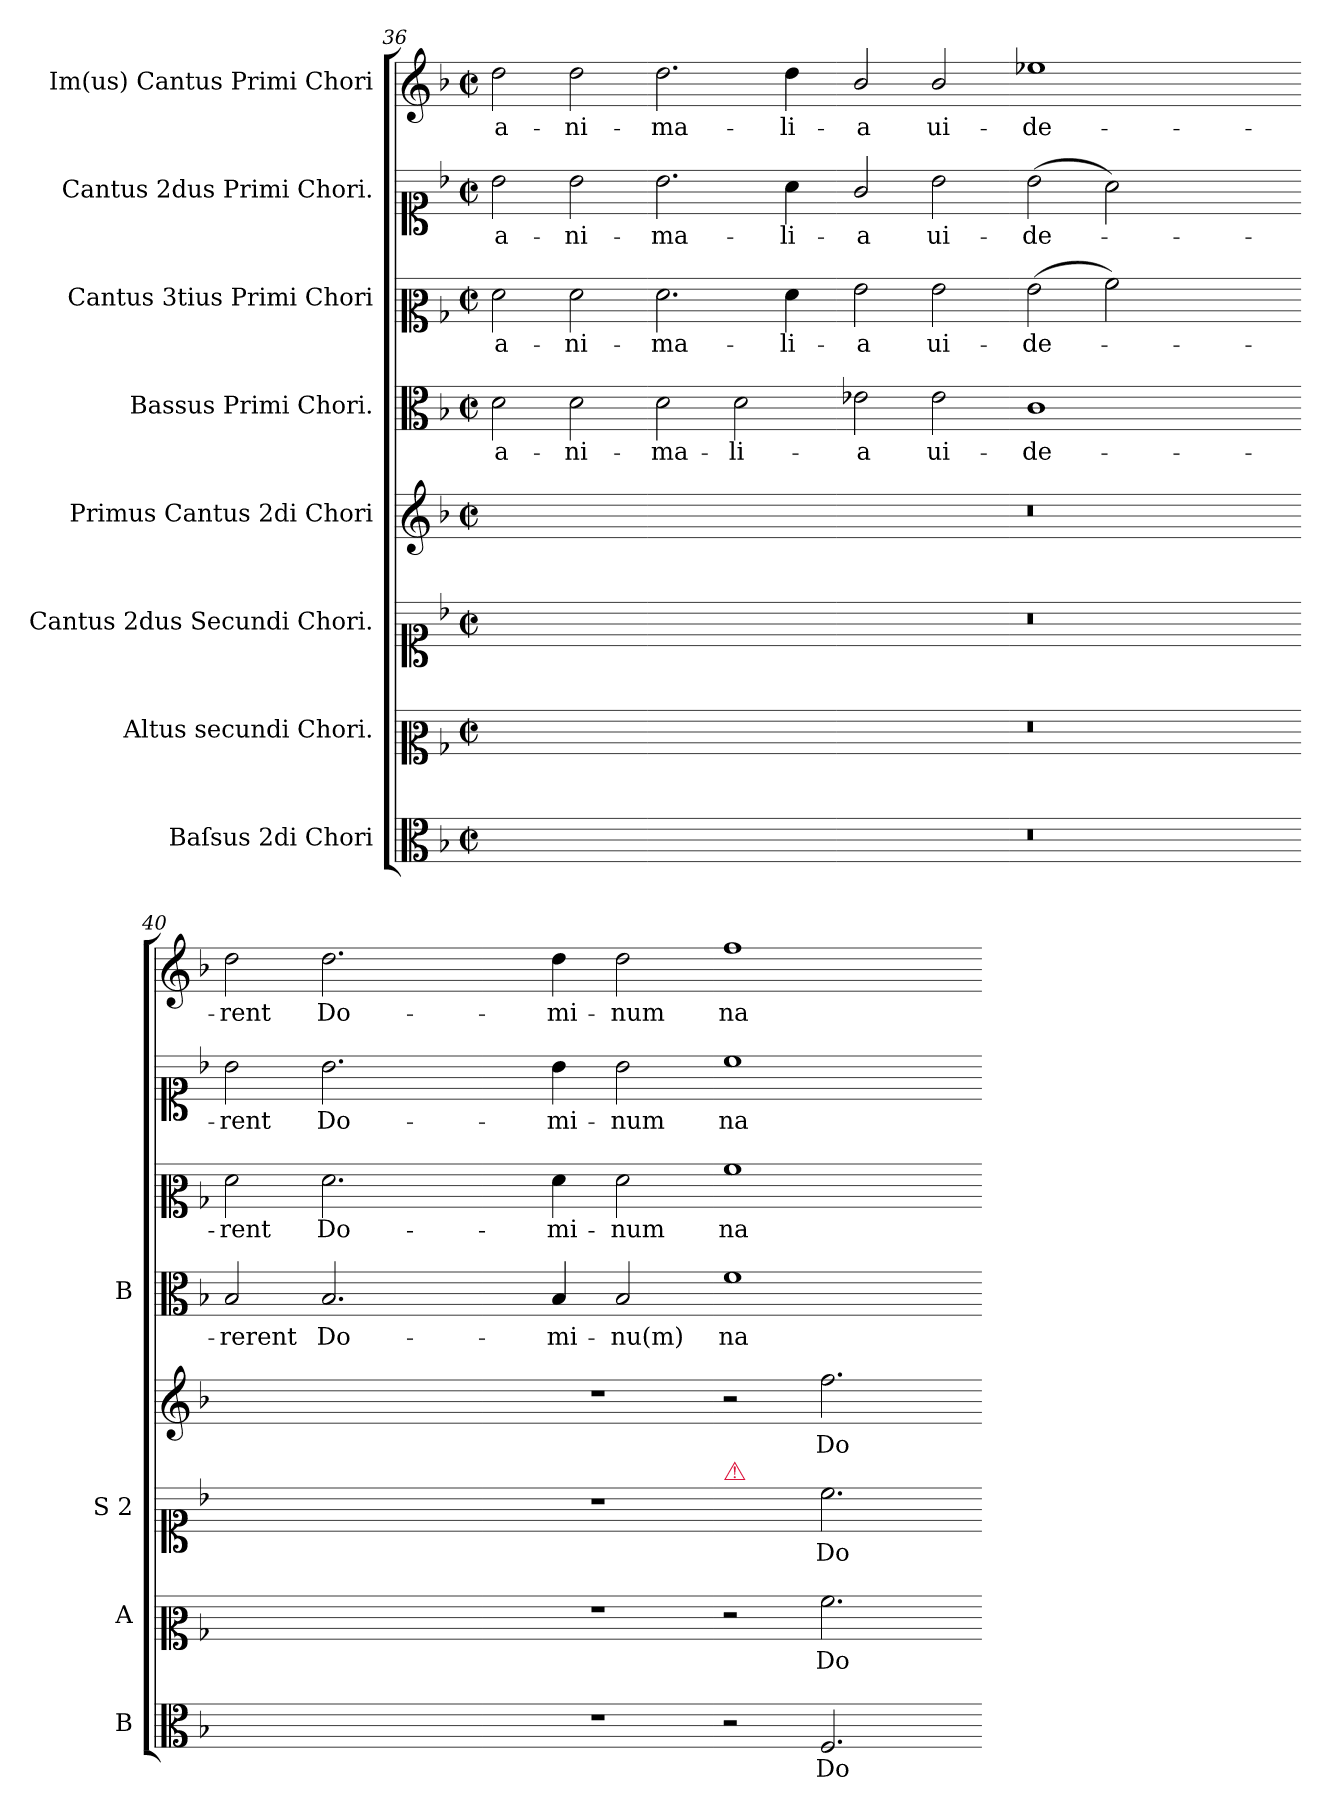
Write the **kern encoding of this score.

**kern	**text	**kern	**text	**kern	**text	**kern	**text	**kern	**text	**kern	**text	**kern	**text	**kern	**text
*part8	*part8	*part7	*part7	*part6	*part6	*part5	*part5	*part4	*part4	*part3	*part3	*part2	*part2	*part1	*part1
*staff8	*staff8	*staff7	*staff7	*staff6	*staff6	*staff5	*staff5	*staff4	*staff4	*staff3	*staff3	*staff2	*staff2	*staff1	*staff1
*I"Baſsus 2di Chori	*	*I"Altus secundi Chori.	*	*I"Cantus 2dus Secundi Chori.	*	*I"Primus Cantus 2di Chori	*	*I"Bassus Primi Chori.	*	*I"Cantus 3tius Primi Chori	*	*I"Cantus 2dus Primi Chori.	*	*I"Im(us) Cantus Primi Chori	*
*I'B	*	*I'A	*	*I'S 2	*	*	*	*I'B	*	*	*	*	*	*	*
*clefC3	*	*clefC2	*	*clefC1	*	*clefG2	*	*clefC3	*	*clefC2	*	*clefC1	*	*clefG2	*
*k[b-]	*	*k[b-]	*	*k[b-]	*	*k[b-]	*	*k[b-]	*	*k[b-]	*	*k[b-]	*	*k[b-]	*
*F:	*	*F:	*	*F:	*	*F:	*	*F:	*	*F:	*	*F:	*	*F:	*
*M2/2	*	*M2/2	*	*M2/2	*	*M2/2	*	*M2/2	*	*M2/2	*	*M2/2	*	*M2/2	*
*met(c|)	*	*met(c|)	*	*met(c|)	*	*met(c|)	*	*met(c|)	*	*met(c|)	*	*met(c|)	*	*met(c|)	*
=36	=36	=36	=36	=36	=36	=36	=36	=36	=36	=36	=36	=36	=36	=36	=36
1ryy	.	1ryy	.	1ryy	.	1ryy	.	2d\	a-	2f\	a-	2b-\	a-	2dd\	a-
.	.	.	.	.	.	.	.	2d\	-ni-	2f\	-ni-	2b-\	-ni-	2dd\	-ni-
=37-	=37-	=37-	=37-	=37-	=37-	=37-	=37-	=37-	=37-	=37-	=37-	=37-	=37-	=37-	=37-
1ryy	.	1ryy	.	1ryy	.	1ryy	.	2d\	-ma-	2.f\	-ma-	2.b-\	-ma-	2.dd\	-ma-
.	.	.	.	.	.	.	.	2d\	-li-	.	.	.	.	.	.
.	.	.	.	.	.	.	.	.	.	4f\	-li-	4a\	-li-	4dd\	-li-
=38-	=38-	=38-	=38-	=38-	=38-	=38-	=38-	=38-	=38-	=38-	=38-	=38-	=38-	=38-	=38-
1ryy	.	1ryy	.	1ryy	.	1ryy	.	2e-X\	-a	2g\	-a	2g/	-a	2b-/	-a
.	.	.	.	.	.	.	.	2e-\	ui-	2g\	ui-	2b-\	ui-	2b-/	ui-
=39-	=39-	=39-	=39-	=39-	=39-	=39-	=39-	=39-	=39-	=39-	=39-	=39-	=39-	=39-	=39-
0r	.	0r	.	0r	.	0r	.	1c	-de-	(2g\	-de-	(2b-\	-de-	1ee-X	-de-
.	.	.	.	.	.	.	.	.	.	2a\)	.	2a\)	.	.	.
.	.	.	.	.	.	.	.	1ryy	.	1ryy	.	1ryy	.	1ryy	.
=40-	=40-	=40-	=40-	=40-	=40-	=40-	=40-	=40-	=40-	=40-	=40-	=40-	=40-	=40-	=40-
1ryy	.	1ryy	.	1ryy	.	1ryy	.	2B-/	-rerent	2f\	-rent	2b-\	-rent	2dd\	-rent
.	.	.	.	.	.	.	.	2.B-/	Do-	2.f\	Do-	2.b-\	Do-	2.dd\	Do-
4ryy	.	4ryy	.	4ryy	.	4ryy	.	.	.	.	.	.	.	.	.
=41-	=41-	=41-	=41-	=41-	=41-	=41-	=41-	=41-	=41-	=41-	=41-	=41-	=41-	=41-	=41-
1r	.	1r	.	1r	.	1r	.	4ryy	.	4ryy	.	4ryy	.	4ryy	.
.	.	.	.	.	.	.	.	4B-/	-mi-	4f\	-mi-	4b-\	-mi-	4dd\	-mi-
.	.	.	.	.	.	.	.	2B-/	-nu(m)	2f\	-num	2b-\	-num	2dd\	-num
=42-	=42-	=42-	=42-	=42-	=42-	=42-	=42-	=42-	=42-	=42-	=42-	=42-	=42-	=42-	=42-
!	!	!	!	!LO:TX:a:color=crimson:t=⚠	!	!	!	!	!	!	!	!	!	!	!
2r	.	2r	.	2ryy	.	2r	.	1f	na-	1a	na-	1cc	na-	1ff	na-
2.F/	Do-	2.a\	Do-	2.cc\	Do-	2.ff\	Do-	.	.	.	.	.	.	.	.
.	.	.	.	.	.	.	.	4ryy	.	4ryy	.	4ryy	.	4ryy	.
=-	=-	=-	=-	=-	=-	=-	=-	=-	=-	=-	=-	=-	=-	=-	=-
*-	*-	*-	*-	*-	*-	*-	*-	*-	*-	*-	*-	*-	*-	*-	*-
